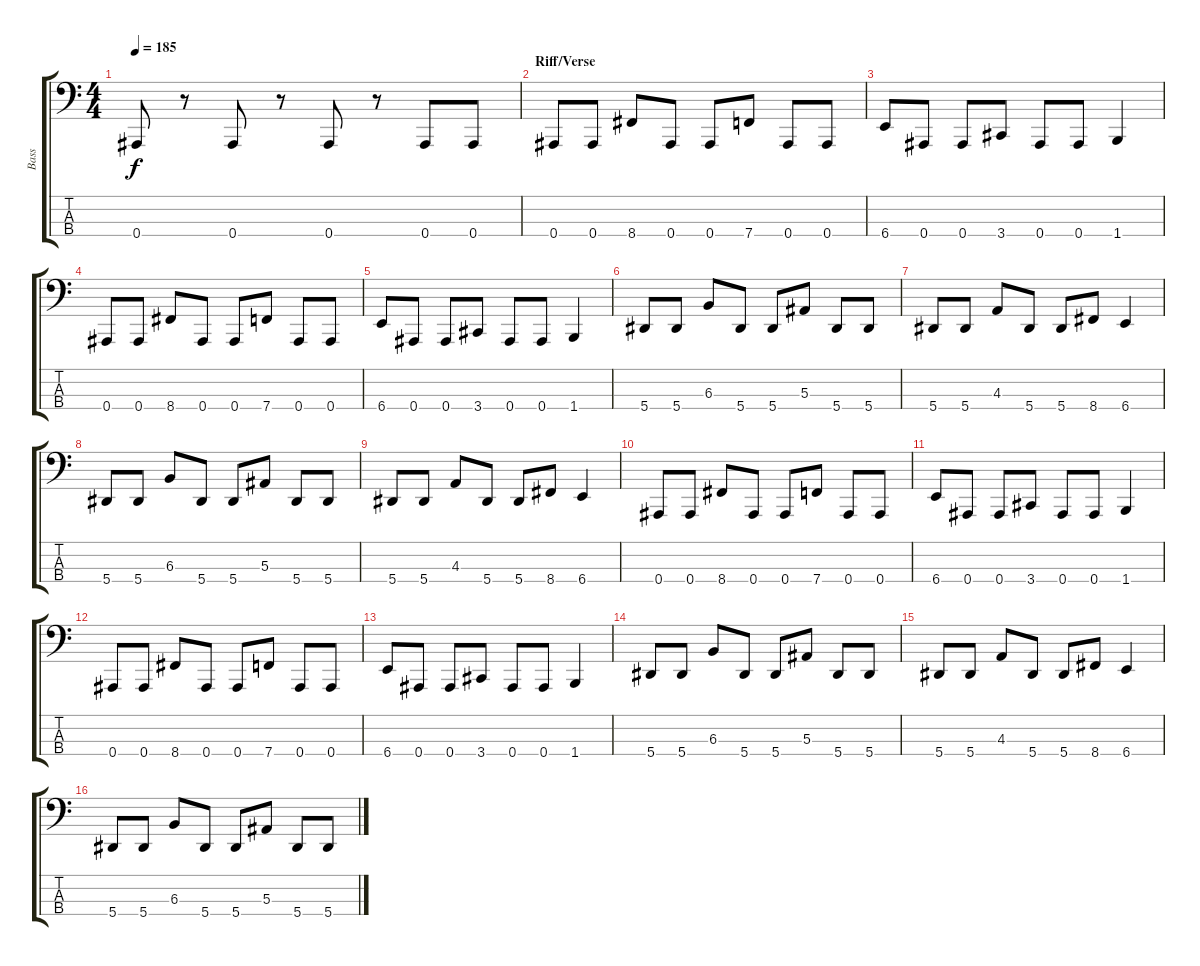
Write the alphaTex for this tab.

\track ("Bass" "Bass") {instrument electricbassfinger}
\staff {score tabs}
\tuning (Eb2 Bb1 F1 Bb0) {hide}
\ts (4 4)
\tempo 185
\clef f4
\ks c
0.4.8{dy f} r.8 0.4.8 r.8 0.4.8 r.8 0.4.8 0.4.8 |
\section ("" "Riff/Verse")
0.4.8 0.4.8 8.4.8 0.4.8 0.4.8 7.4.8 0.4.8 0.4.8 |
6.4.8 0.4.8 0.4.8 3.4.8 0.4.8 0.4.8 1.4.4 |
0.4.8 0.4.8 8.4.8 0.4.8 0.4.8 7.4.8 0.4.8 0.4.8 |
6.4.8 0.4.8 0.4.8 3.4.8 0.4.8 0.4.8 1.4.4 |
5.4.8 5.4.8 6.3.8 5.4.8 5.4.8 5.3.8 5.4.8 5.4.8 |
5.4.8 5.4.8 4.3.8 5.4.8 5.4.8 8.4.8 6.4.4 |
5.4.8 5.4.8 6.3.8 5.4.8 5.4.8 5.3.8 5.4.8 5.4.8 |
5.4.8 5.4.8 4.3.8 5.4.8 5.4.8 8.4.8 6.4.4 |
0.4.8 0.4.8 8.4.8 0.4.8 0.4.8 7.4.8 0.4.8 0.4.8 |
6.4.8 0.4.8 0.4.8 3.4.8 0.4.8 0.4.8 1.4.4 |
0.4.8 0.4.8 8.4.8 0.4.8 0.4.8 7.4.8 0.4.8 0.4.8 |
6.4.8 0.4.8 0.4.8 3.4.8 0.4.8 0.4.8 1.4.4 |
5.4.8 5.4.8 6.3.8 5.4.8 5.4.8 5.3.8 5.4.8 5.4.8 |
5.4.8 5.4.8 4.3.8 5.4.8 5.4.8 8.4.8 6.4.4 |
5.4.8 5.4.8 6.3.8 5.4.8 5.4.8 5.3.8 5.4.8 5.4.8
